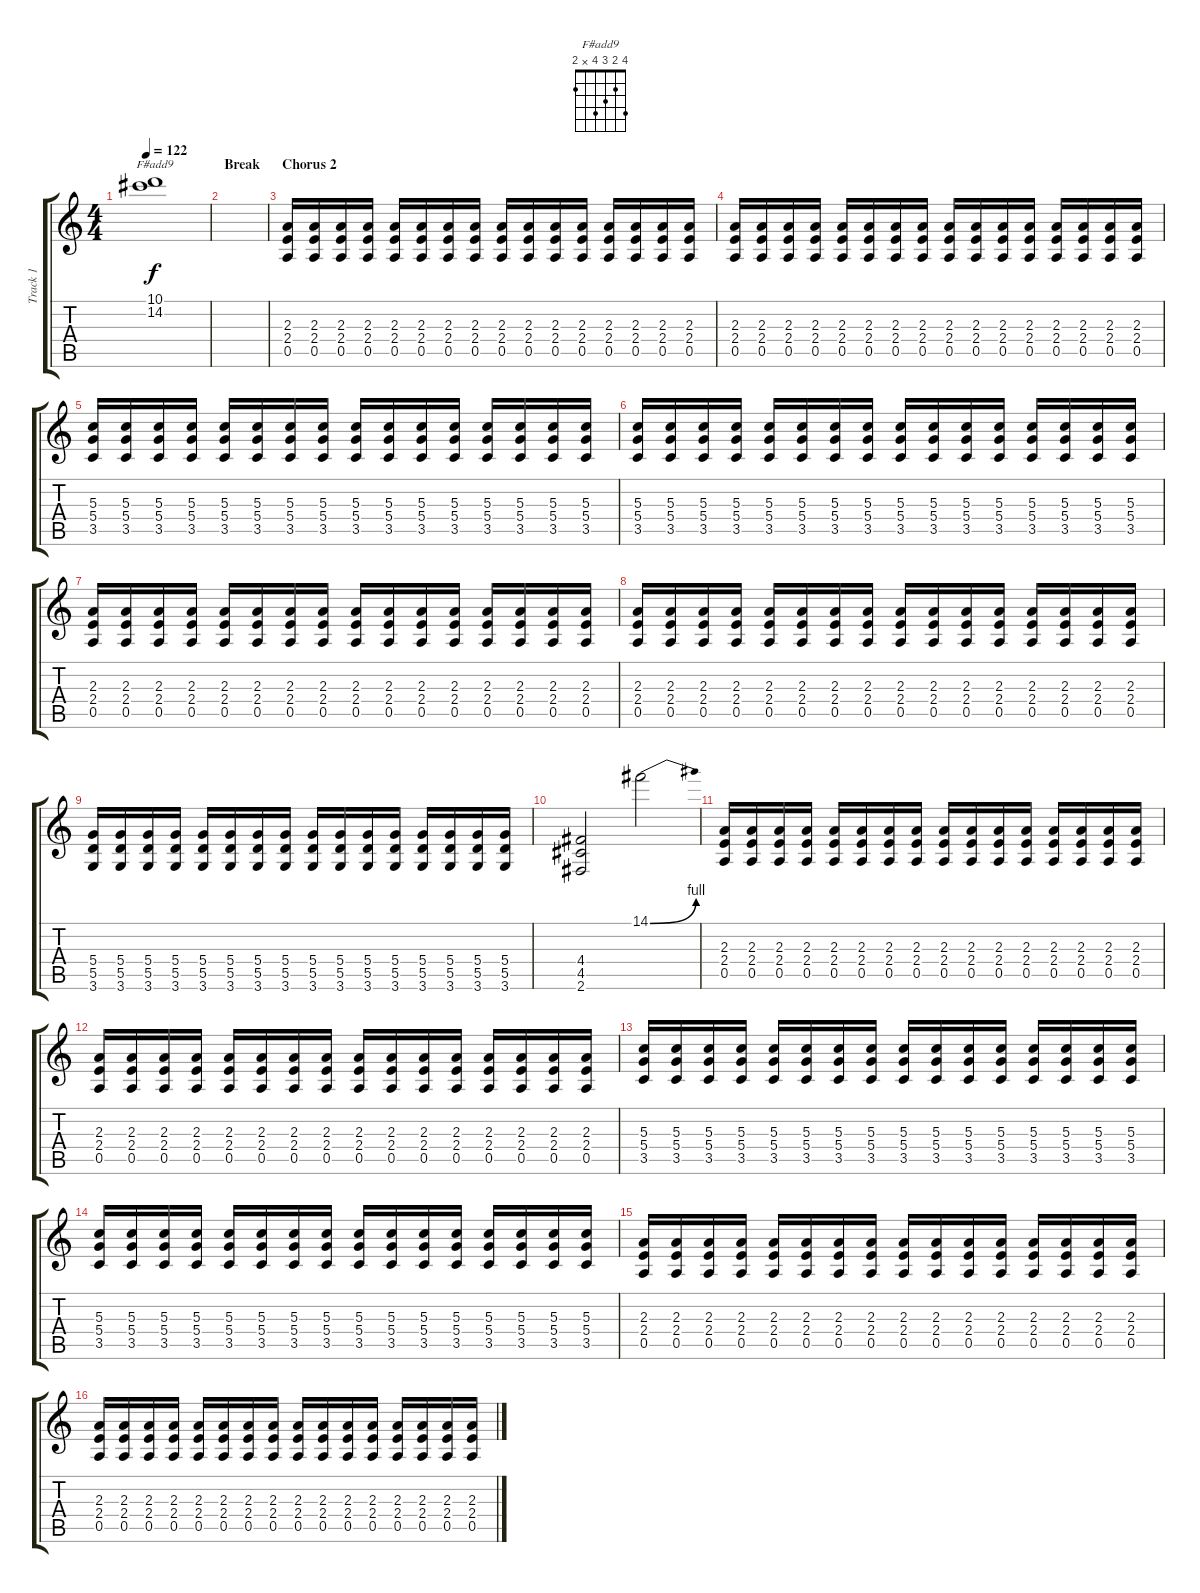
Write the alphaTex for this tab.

\track ("Track 1" "Track 1") {instrument electricguitarjazz}
\staff {score tabs}
\tuning (E4 B3 G3 D3 A2 E2) {hide}
\chord ("F#add9" 4 2 3 4 x 2)
\ts (4 4)
\tempo 122
\clef g2
\ks c
(10.1{t} 14.2).1{ch "F#add9" dy f} |
\section ("" "Break")
|
\section ("" "Chorus 2")
(2.3 2.4 0.5).16{volume 16 instrument distortionguitar} (2.3 2.4 0.5).16 (2.3 2.4 0.5).16 (2.3 2.4 0.5).16 (2.3 2.4 0.5).16 (2.3 2.4 0.5).16 (2.3 2.4 0.5).16 (2.3 2.4 0.5).16 (2.3 2.4 0.5).16 (2.3 2.4 0.5).16 (2.3 2.4 0.5).16 (2.3 2.4 0.5).16 (2.3 2.4 0.5).16 (2.3 2.4 0.5).16 (2.3 2.4 0.5).16 (2.3 2.4 0.5).16 |
(2.3 2.4 0.5).16 (2.3 2.4 0.5).16 (2.3 2.4 0.5).16 (2.3 2.4 0.5).16 (2.3 2.4 0.5).16 (2.3 2.4 0.5).16 (2.3 2.4 0.5).16 (2.3 2.4 0.5).16 (2.3 2.4 0.5).16 (2.3 2.4 0.5).16 (2.3 2.4 0.5).16 (2.3 2.4 0.5).16 (2.3 2.4 0.5).16 (2.3 2.4 0.5).16 (2.3 2.4 0.5).16 (2.3 2.4 0.5).16 |
(5.3 5.4 3.5).16 (5.3 5.4 3.5).16 (5.3 5.4 3.5).16 (5.3 5.4 3.5).16 (5.3 5.4 3.5).16 (5.3 5.4 3.5).16 (5.3 5.4 3.5).16 (5.3 5.4 3.5).16 (5.3 5.4 3.5).16 (5.3 5.4 3.5).16 (5.3 5.4 3.5).16 (5.3 5.4 3.5).16 (5.3 5.4 3.5).16 (5.3 5.4 3.5).16 (5.3 5.4 3.5).16 (5.3 5.4 3.5).16 |
(5.3 5.4 3.5).16 (5.3 5.4 3.5).16 (5.3 5.4 3.5).16 (5.3 5.4 3.5).16 (5.3 5.4 3.5).16 (5.3 5.4 3.5).16 (5.3 5.4 3.5).16 (5.3 5.4 3.5).16 (5.3 5.4 3.5).16 (5.3 5.4 3.5).16 (5.3 5.4 3.5).16 (5.3 5.4 3.5).16 (5.3 5.4 3.5).16 (5.3 5.4 3.5).16 (5.3 5.4 3.5).16 (5.3 5.4 3.5).16 |
(2.3 2.4 0.5).16 (2.3 2.4 0.5).16 (2.3 2.4 0.5).16 (2.3 2.4 0.5).16 (2.3 2.4 0.5).16 (2.3 2.4 0.5).16 (2.3 2.4 0.5).16 (2.3 2.4 0.5).16 (2.3 2.4 0.5).16 (2.3 2.4 0.5).16 (2.3 2.4 0.5).16 (2.3 2.4 0.5).16 (2.3 2.4 0.5).16 (2.3 2.4 0.5).16 (2.3 2.4 0.5).16 (2.3 2.4 0.5).16 |
(2.3 2.4 0.5).16 (2.3 2.4 0.5).16 (2.3 2.4 0.5).16 (2.3 2.4 0.5).16 (2.3 2.4 0.5).16 (2.3 2.4 0.5).16 (2.3 2.4 0.5).16 (2.3 2.4 0.5).16 (2.3 2.4 0.5).16 (2.3 2.4 0.5).16 (2.3 2.4 0.5).16 (2.3 2.4 0.5).16 (2.3 2.4 0.5).16 (2.3 2.4 0.5).16 (2.3 2.4 0.5).16 (2.3 2.4 0.5).16 |
(5.4 5.5 3.6).16 (5.4 5.5 3.6).16 (5.4 5.5 3.6).16 (5.4 5.5 3.6).16 (5.4 5.5 3.6).16 (5.4 5.5 3.6).16 (5.4 5.5 3.6).16 (5.4 5.5 3.6).16 (5.4 5.5 3.6).16 (5.4 5.5 3.6).16 (5.4 5.5 3.6).16 (5.4 5.5 3.6).16 (5.4 5.5 3.6).16 (5.4 5.5 3.6).16 (5.4 5.5 3.6).16 (5.4 5.5 3.6).16 |
(4.4 4.5 2.6).2 14.1{be (bend 0 0 60 4)}.2 |
(2.3 2.4 0.5).16{volume 16 instrument distortionguitar} (2.3 2.4 0.5).16 (2.3 2.4 0.5).16 (2.3 2.4 0.5).16 (2.3 2.4 0.5).16 (2.3 2.4 0.5).16 (2.3 2.4 0.5).16 (2.3 2.4 0.5).16 (2.3 2.4 0.5).16 (2.3 2.4 0.5).16 (2.3 2.4 0.5).16 (2.3 2.4 0.5).16 (2.3 2.4 0.5).16 (2.3 2.4 0.5).16 (2.3 2.4 0.5).16 (2.3 2.4 0.5).16 |
(2.3 2.4 0.5).16 (2.3 2.4 0.5).16 (2.3 2.4 0.5).16 (2.3 2.4 0.5).16 (2.3 2.4 0.5).16 (2.3 2.4 0.5).16 (2.3 2.4 0.5).16 (2.3 2.4 0.5).16 (2.3 2.4 0.5).16 (2.3 2.4 0.5).16 (2.3 2.4 0.5).16 (2.3 2.4 0.5).16 (2.3 2.4 0.5).16 (2.3 2.4 0.5).16 (2.3 2.4 0.5).16 (2.3 2.4 0.5).16 |
(5.3 5.4 3.5).16 (5.3 5.4 3.5).16 (5.3 5.4 3.5).16 (5.3 5.4 3.5).16 (5.3 5.4 3.5).16 (5.3 5.4 3.5).16 (5.3 5.4 3.5).16 (5.3 5.4 3.5).16 (5.3 5.4 3.5).16 (5.3 5.4 3.5).16 (5.3 5.4 3.5).16 (5.3 5.4 3.5).16 (5.3 5.4 3.5).16 (5.3 5.4 3.5).16 (5.3 5.4 3.5).16 (5.3 5.4 3.5).16 |
(5.3 5.4 3.5).16 (5.3 5.4 3.5).16 (5.3 5.4 3.5).16 (5.3 5.4 3.5).16 (5.3 5.4 3.5).16 (5.3 5.4 3.5).16 (5.3 5.4 3.5).16 (5.3 5.4 3.5).16 (5.3 5.4 3.5).16 (5.3 5.4 3.5).16 (5.3 5.4 3.5).16 (5.3 5.4 3.5).16 (5.3 5.4 3.5).16 (5.3 5.4 3.5).16 (5.3 5.4 3.5).16 (5.3 5.4 3.5).16 |
(2.3 2.4 0.5).16 (2.3 2.4 0.5).16 (2.3 2.4 0.5).16 (2.3 2.4 0.5).16 (2.3 2.4 0.5).16 (2.3 2.4 0.5).16 (2.3 2.4 0.5).16 (2.3 2.4 0.5).16 (2.3 2.4 0.5).16 (2.3 2.4 0.5).16 (2.3 2.4 0.5).16 (2.3 2.4 0.5).16 (2.3 2.4 0.5).16 (2.3 2.4 0.5).16 (2.3 2.4 0.5).16 (2.3 2.4 0.5).16 |
(2.3 2.4 0.5).16 (2.3 2.4 0.5).16 (2.3 2.4 0.5).16 (2.3 2.4 0.5).16 (2.3 2.4 0.5).16 (2.3 2.4 0.5).16 (2.3 2.4 0.5).16 (2.3 2.4 0.5).16 (2.3 2.4 0.5).16 (2.3 2.4 0.5).16 (2.3 2.4 0.5).16 (2.3 2.4 0.5).16 (2.3 2.4 0.5).16 (2.3 2.4 0.5).16 (2.3 2.4 0.5).16 (2.3 2.4 0.5).16
